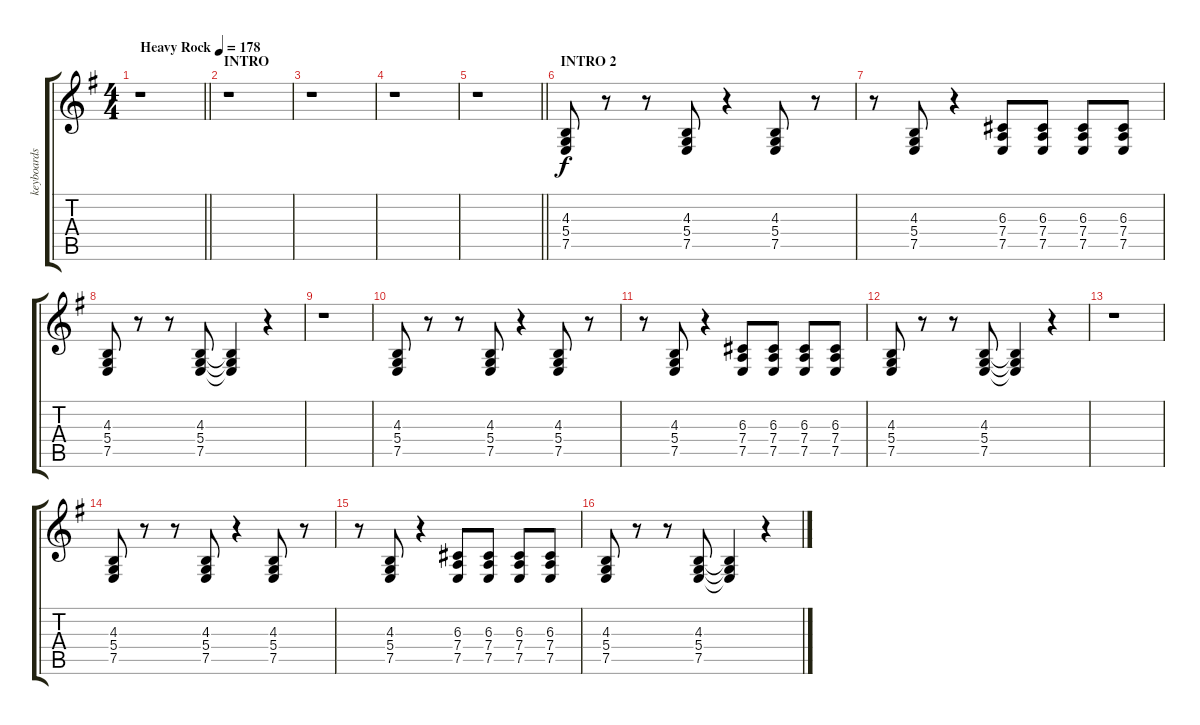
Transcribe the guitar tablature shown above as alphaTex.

\track ("keyboards" "keyboards") {instrument reedorgan}
\staff {score tabs}
\tuning (E4 B3 G3 D3 A2 E2) {hide}
\ts (4 4)
\tempo (178 "Heavy Rock")
\clef g2
\barLineRight lightlight
\ks eminor
r.1{dy f instrument reedorgan} |
\section ("" "INTRO")
r.1 |
r.1 |
r.1 |
\barLineRight lightlight
r.1 |
\section ("" "INTRO 2")
(4.3 5.4 7.5).8 r.8 r.8 (4.3 5.4 7.5).8 r.4 (4.3 5.4 7.5).8 r.8 |
r.8 (4.3 5.4 7.5).8 r.4 (6.3 7.4 7.5).8 (6.3 7.4 7.5).8 (6.3 7.4 7.5).8 (6.3 7.4 7.5).8 |
(4.3 5.4 7.5).8 r.8 r.8 (4.3 5.4 7.5).8 (4.3{t} 5.4{t} 7.5{t}).4 r.4 |
r.1 |
(4.3 5.4 7.5).8 r.8 r.8 (4.3 5.4 7.5).8 r.4 (4.3 5.4 7.5).8 r.8 |
r.8 (4.3 5.4 7.5).8 r.4 (6.3 7.4 7.5).8 (6.3 7.4 7.5).8 (6.3 7.4 7.5).8 (6.3 7.4 7.5).8 |
(4.3 5.4 7.5).8 r.8 r.8 (4.3 5.4 7.5).8 (4.3{t} 5.4{t} 7.5{t}).4 r.4 |
r.1 |
(4.3 5.4 7.5).8 r.8 r.8 (4.3 5.4 7.5).8 r.4 (4.3 5.4 7.5).8 r.8 |
r.8 (4.3 5.4 7.5).8 r.4 (6.3 7.4 7.5).8 (6.3 7.4 7.5).8 (6.3 7.4 7.5).8 (6.3 7.4 7.5).8 |
(4.3 5.4 7.5).8 r.8 r.8 (4.3 5.4 7.5).8 (4.3{t} 5.4{t} 7.5{t}).4 r.4
